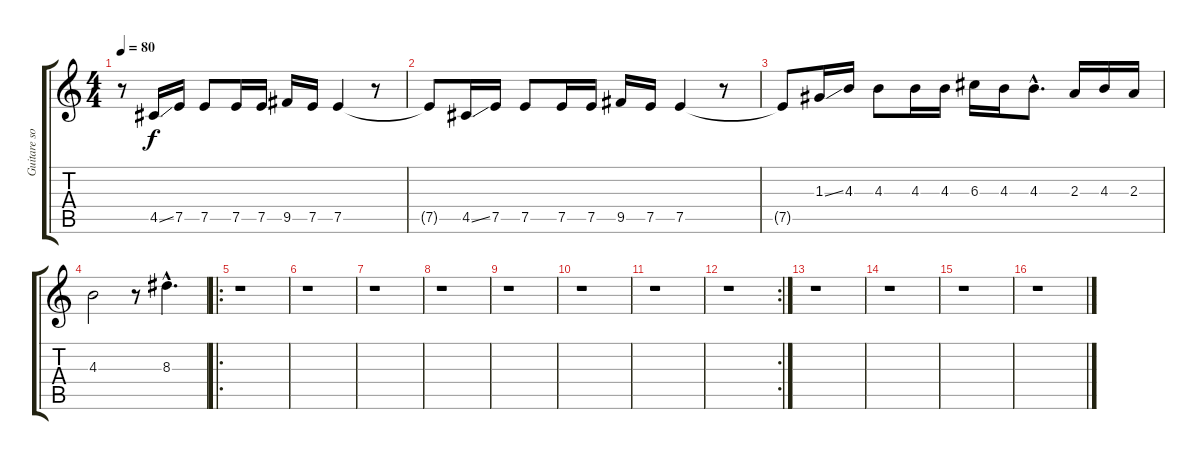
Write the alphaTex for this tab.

\track ("Guitare solo" "Guitare so") {instrument distortionguitar}
\staff {score tabs}
\tuning (E4 B3 G3 D3 A2 E2) {hide}
\ts (4 4)
\tempo 80
\clef g2
\ks c
r.8{dy f instrument distortionguitar} 4.5{ss}.16 7.5.16 7.5.8 7.5.16 7.5.16 9.5.16 7.5.16 7.5.4 r.8 |
7.5{t}.8 4.5{ss}.16 7.5.16 7.5.8 7.5.16 7.5.16 9.5.16 7.5.16 7.5.4 r.8 |
7.5{t}.8 1.3{ss}.16 4.3.16 4.3.8 4.3.16 4.3.16 6.3.16 4.3.16 4.3{hac}.8{d} 2.3.16 4.3.16 2.3.16 |
4.3.2 r.8 8.3{hac}.4{d volume 14} |
\ro
r.1 |
r.1 |
r.1 |
r.1 |
r.1 |
r.1 |
r.1 |
\rc 2
r.1 |
r.1 |
r.1 |
r.1 |
r.1
